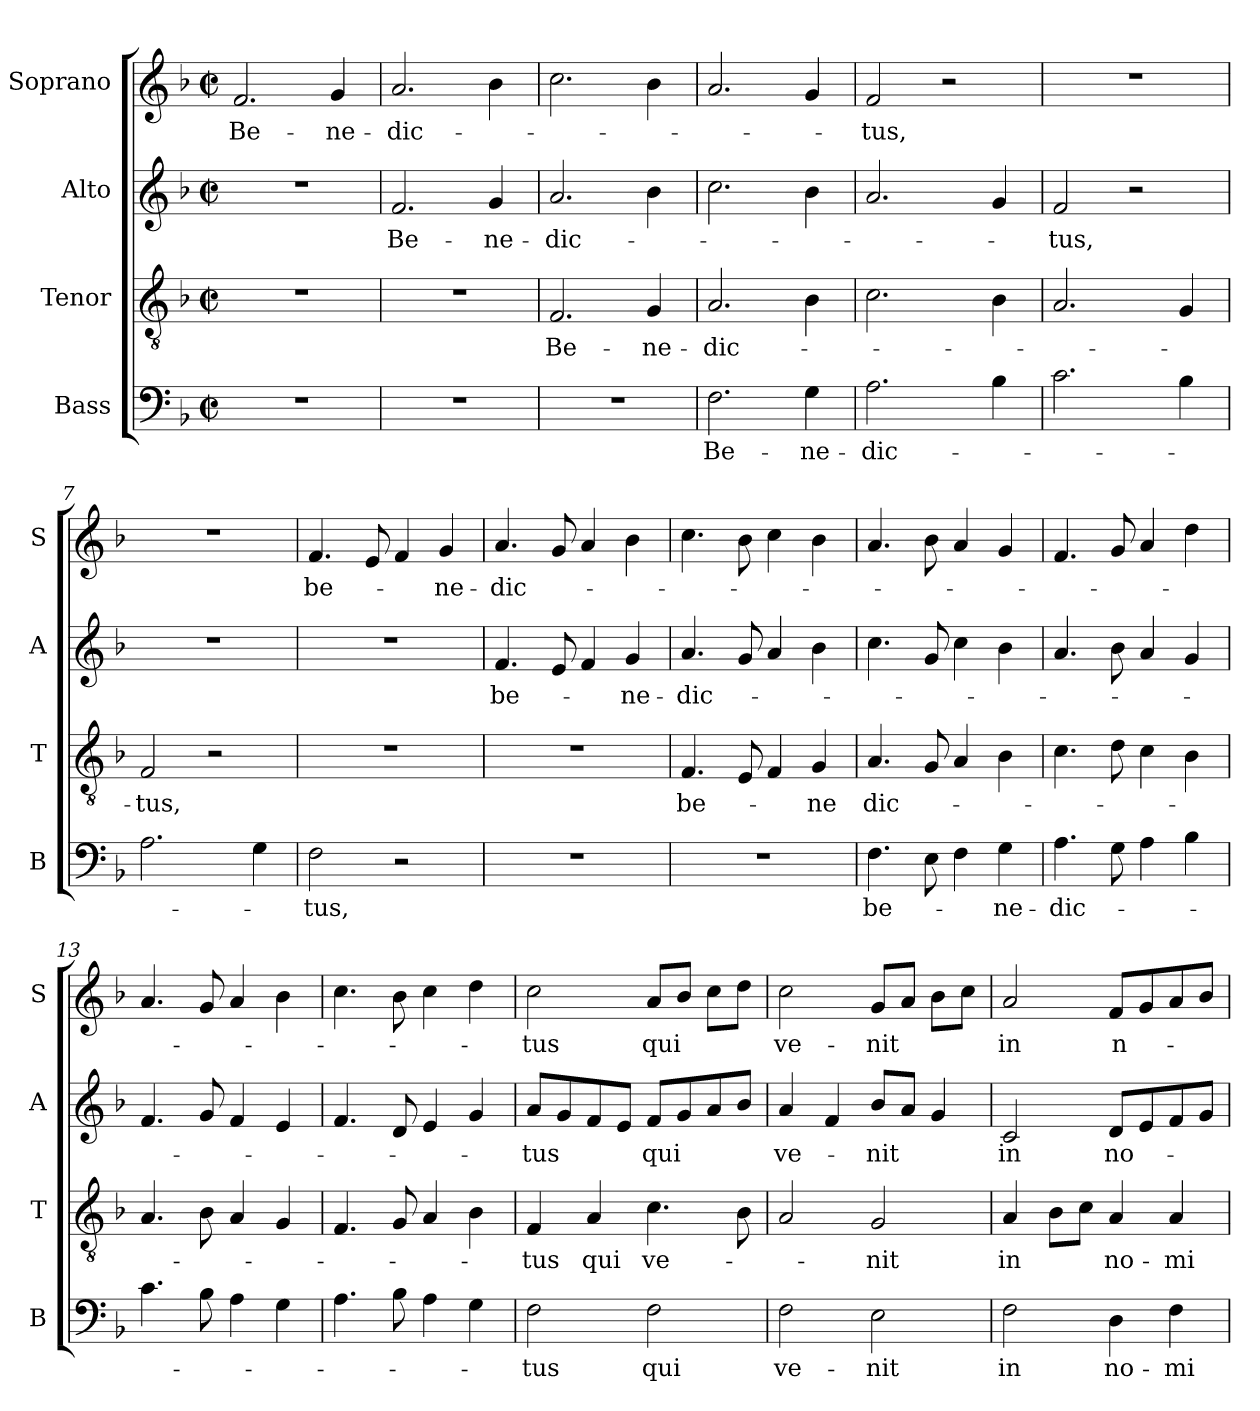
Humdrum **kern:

**kern	**text	**kern	**text	**kern	**text	**kern	**text
*part4	*part4	*part3	*part3	*part2	*part2	*part1	*part1
*staff4	*staff4	*staff3	*staff3	*staff2	*staff2	*staff1	*staff1
*I"Bass	*	*I"Tenor	*	*I"Alto	*	*I"Soprano	*
*I'B	*	*I'T	*	*I'A	*	*I'S	*
*clefF4	*	*clefGv2	*	*clefG2	*	*clefG2	*
*k[b-]	*	*k[b-]	*	*k[b-]	*	*k[b-]	*
*F:	*	*F:	*	*F:	*	*F:	*
*M2/2	*	*M2/2	*	*M2/2	*	*M2/2	*
*met(c|)	*	*met(c|)	*	*met(c|)	*	*met(c|)	*
=1	=1	=1	=1	=1	=1	=1	=1
1r	.	1r	.	1r	.	2.f/	Be-
.	.	.	.	.	.	4g/	-ne-
=2	=2	=2	=2	=2	=2	=2	=2
1r	.	1r	.	2.f/	Be-	2.a/	-dic-
.	.	.	.	4g/	-ne-	4b-\	.
=3	=3	=3	=3	=3	=3	=3	=3
1r	.	2.F/	Be-	2.a/	-dic-	2.cc\	.
.	.	4G/	-ne-	4b-\	.	4b-\	.
=4	=4	=4	=4	=4	=4	=4	=4
2.F\	Be-	2.A/	-dic-	2.cc\	.	2.a/	.
4G\	-ne-	4B-\	.	4b-\	.	4g/	.
=5	=5	=5	=5	=5	=5	=5	=5
2.A\	-dic-	2.c\	.	2.a/	.	2f/	-tus,
.	.	.	.	.	.	2r	.
4B-\	.	4B-\	.	4g/	.	.	.
=6	=6	=6	=6	=6	=6	=6	=6
2.c\	.	2.A/	.	2f/	-tus,	1r	.
.	.	.	.	2r	.	.	.
4B-\	.	4G/	.	.	.	.	.
!!LO:LB:g=z
=7	=7	=7	=7	=7	=7	=7	=7
2.A\	.	2F/	-tus,	1r	.	1r	.
.	.	2r	.	.	.	.	.
4G\	.	.	.	.	.	.	.
=8	=8	=8	=8	=8	=8	=8	=8
2F\	-tus,	1r	.	1r	.	4.f/	be-
.	.	.	.	.	.	8e/	.
2r	.	.	.	.	.	4f/	.
.	.	.	.	.	.	4g/	-ne-
=9	=9	=9	=9	=9	=9	=9	=9
1r	.	1r	.	4.f/	be-	4.a/	-dic-
.	.	.	.	8e/	.	8g/	.
.	.	.	.	4f/	.	4a/	.
.	.	.	.	4g/	-ne-	4b-\	.
=10	=10	=10	=10	=10	=10	=10	=10
1r	.	4.F/	be-	4.a/	-dic-	4.cc\	.
.	.	8E/	.	8g/	.	8b-\	.
.	.	4F/	.	4a/	.	4cc\	.
.	.	4G/	-ne	4b-\	.	4b-\	.
=11	=11	=11	=11	=11	=11	=11	=11
4.F\	be-	4.A/	dic-	4.cc\	.	4.a/	.
8E\	.	8G/	.	8g/	.	8b-\	.
4F\	.	4A/	.	4cc\	.	4a/	.
4G\	-ne-	4B-\	.	4b-\	.	4g/	.
=12	=12	=12	=12	=12	=12	=12	=12
4.A\	-dic-	4.c\	.	4.a/	.	4.f/	.
8G\	.	8d\	.	8b-\	.	8g/	.
4A\	.	4c\	.	4a/	.	4a/	.
4B-\	.	4B-\	.	4g/	.	4dd\	.
!!LO:LB:g=z
=13	=13	=13	=13	=13	=13	=13	=13
4.c\	.	4.A/	.	4.f/	.	4.a/	.
8B-\	.	8B-\	.	8g/	.	8g/	.
4A\	.	4A/	.	4f/	.	4a/	.
4G\	.	4G/	.	4e/	.	4b-\	.
=14	=14	=14	=14	=14	=14	=14	=14
4.A\	.	4.F/	.	4.f/	.	4.cc\	.
8B-\	.	8G/	.	8d/	.	8b-\	.
4A\	.	4A/	.	4e/	.	4cc\	.
4G\	.	4B-\	.	4g/	.	4dd\	.
=15	=15	=15	=15	=15	=15	=15	=15
2F\	-tus	4F/	-tus	8a/L	-tus	2cc\	-tus
.	.	.	.	8g/	.	.	.
.	.	4A/	qui	8f/	.	.	.
.	.	.	.	8e/J	.	.	.
2F\	qui	4.c\	ve-	8f/L	qui	8a/L	qui
.	.	.	.	8g/	.	8b-/J	.
.	.	.	.	8a/	.	8cc\L	.
.	.	8B-\	.	8b-/J	.	8dd\J	.
=16	=16	=16	=16	=16	=16	=16	=16
2F\	ve-	2A/	.	4a/	ve-	2cc\	ve-
.	.	.	.	4f/	.	.	.
2E\	-nit	2G/	-nit	8b-/L	-nit	8g/L	-nit
.	.	.	.	8a/J	.	8a/J	.
.	.	.	.	4g/	.	8b-\L	.
.	.	.	.	.	.	8cc\J	.
=17	=17	=17	=17	=17	=17	=17	=17
2F\	in	4A/	in	2c/	in	2a/	in
.	.	8B-\L	.	.	.	.	.
.	.	8c\J	.	.	.	.	.
4D\	no-	4A/	no-	8d/L	no-	8f/L	n-
.	.	.	.	8e/	.	8g/	.
4F\	-mi-	4A/	-mi-	8f/	.	8a/	.
.	.	.	.	8g/J	.	8b-/J	.
=	=	=	=	=	=	=	=
*-	*-	*-	*-	*-	*-	*-	*-
